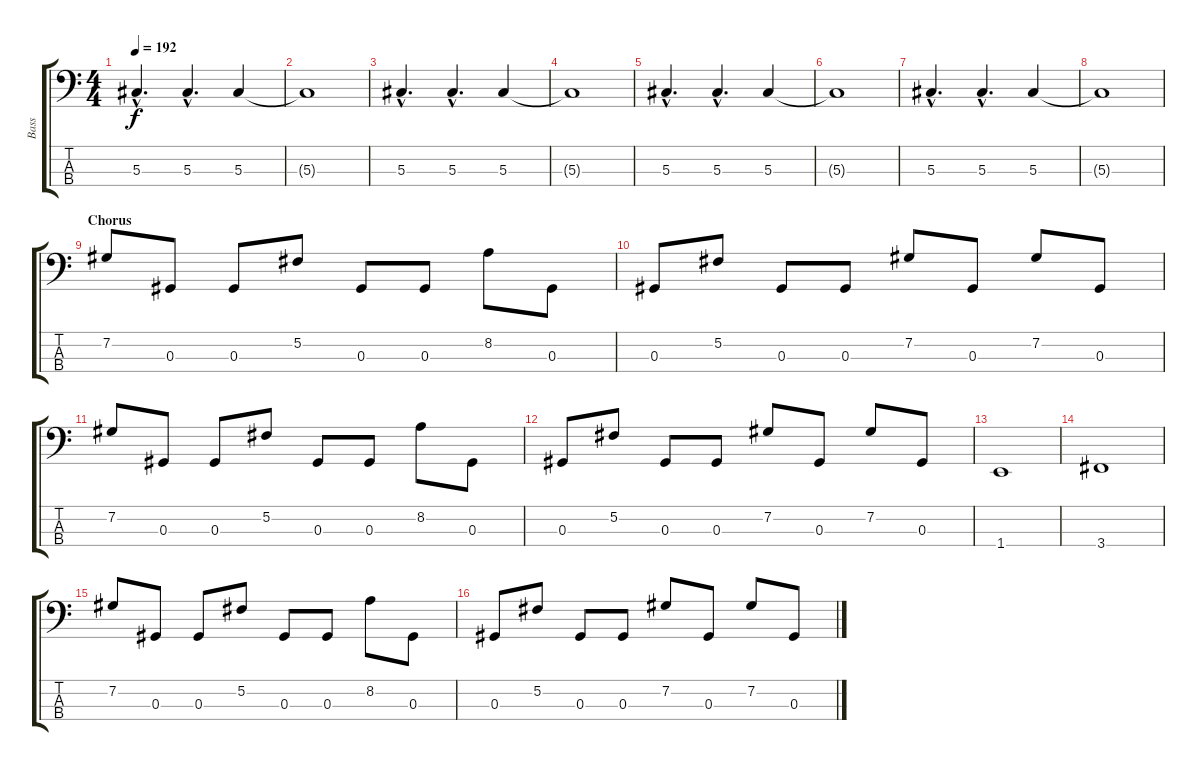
\track ("Bass" "Bass") {instrument electricbasspick}
\staff {score tabs}
\tuning (Gb2 Db2 Ab1 Eb1) {hide}
\ts (4 4)
\tempo 192
\clef f4
\ks c
5.3{hac}.4{d dy f} 5.3{hac}.4{d} 5.3.4 |
5.3{t}.1 |
5.3{hac}.4{d} 5.3{hac}.4{d} 5.3.4 |
5.3{t}.1 |
5.3{hac}.4{d} 5.3{hac}.4{d} 5.3.4 |
5.3{t}.1 |
5.3{hac}.4{d} 5.3{hac}.4{d} 5.3.4 |
5.3{t}.1 |
\section ("" "Chorus")
7.2.8 0.3.8 0.3.8 5.2.8 0.3.8 0.3.8 8.2.8 0.3.8 |
0.3.8 5.2.8 0.3.8 0.3.8 7.2.8 0.3.8 7.2.8 0.3.8 |
7.2.8 0.3.8 0.3.8 5.2.8 0.3.8 0.3.8 8.2.8 0.3.8 |
0.3.8 5.2.8 0.3.8 0.3.8 7.2.8 0.3.8 7.2.8 0.3.8 |
1.4.1 |
3.4.1 |
7.2.8 0.3.8 0.3.8 5.2.8 0.3.8 0.3.8 8.2.8 0.3.8 |
0.3.8 5.2.8 0.3.8 0.3.8 7.2.8 0.3.8 7.2.8 0.3.8
